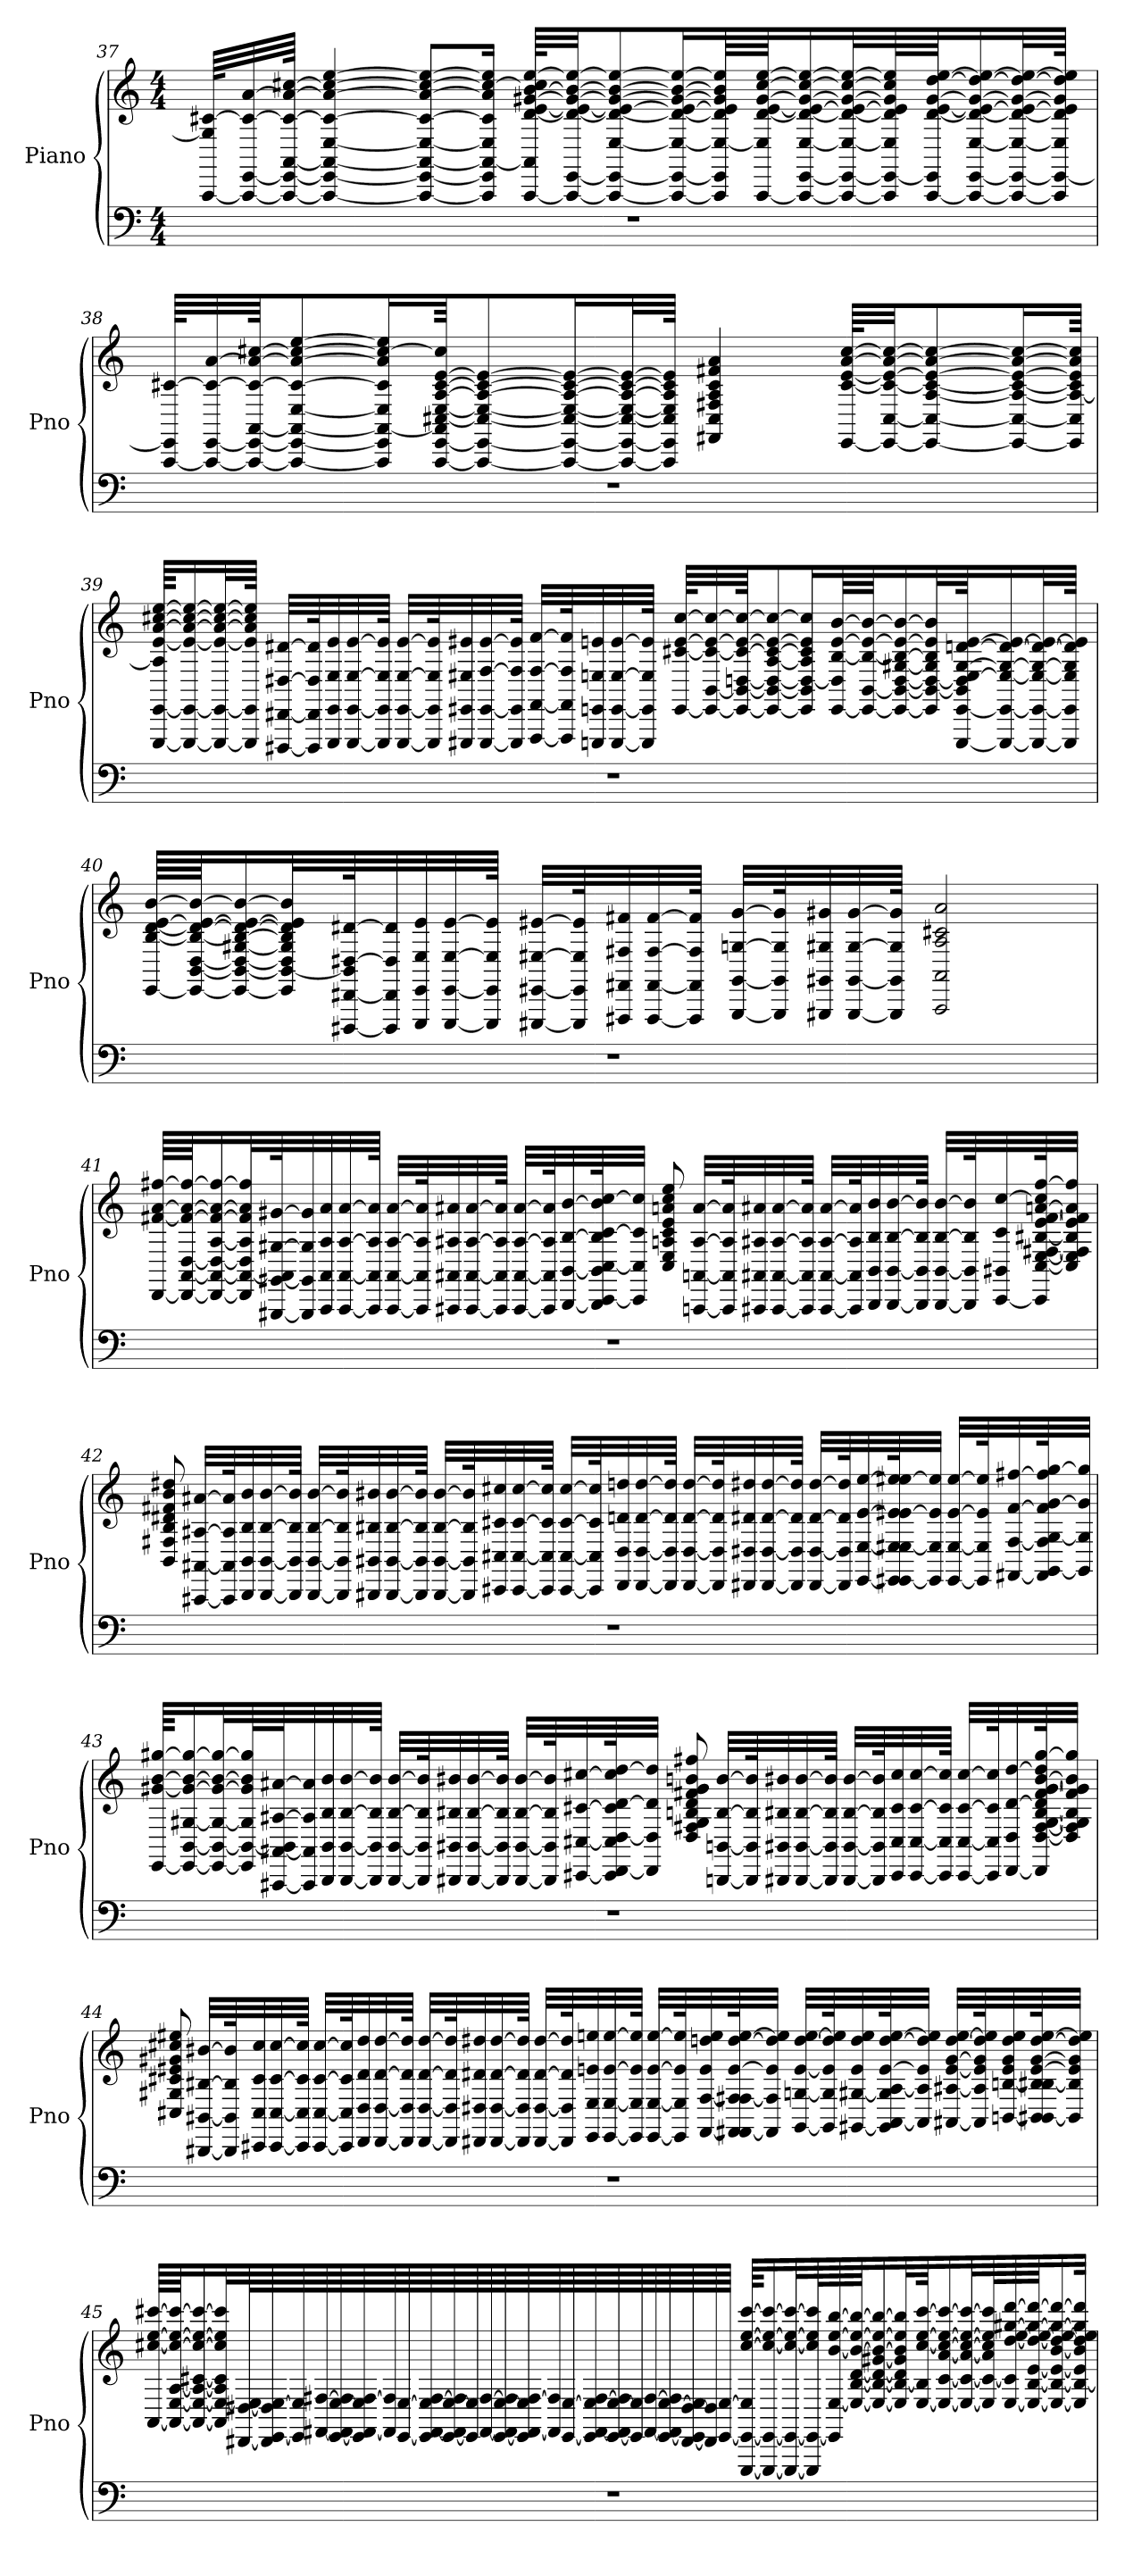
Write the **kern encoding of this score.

**kern	**kern
*part1	*part1
*staff2	*staff1
*I"Piano	*
*I'Pno	*
!!LO:PB:g=z
*clefF4	*clefG2
*k[]	*k[]
*C:	*C:
*M4/4	*M4/4
=37	=37
1r	[64AAA/ 64G#/] [64c#X/KLLL
.	32AAA/_ [32EE/ 32c#/_ [32a/
.	64AAA/_ 64EE/_ [64AA/ 64c#/_ 64a/_ [64cc#X/JJJk
.	4AAA/_ 4EE/_ 4AA/_ [4E/ 4c#/_ 4a/_ 4cc#/_ [4ee/
.	8AAA/_ 8EE/_ 8AA/_ 8E/_ 8c#/_ 8a/_ 8cc#/_ 8ee/_L
.	16AAA/] 16EE/] 16AA/_ 16E/] 16c#/] 16a/] 16cc#/_ 16ee/]Jk
.	[64AAA/ 64AA/] [64d/ [64e/ [64g#X/ [64b/ 64cc#/] [64ee/KLLL
.	32AAA/_ [32EE/ 32d/_ 32e/_ 32g#/_ 32b/_ 32ee/_JJ
.	8AAA/_ 8EE/_ [8E/ 8d/_ 8e/_ 8g#/_ 8b/_ 8ee/_
.	16AAA/_ 16EE/_ 16E/_ 16d/_ 16e/_ 16g#/_ 16b/_ 16ee/_L
.	64AAA/] 64EE/] 64E/_ 64d/] 64e/] 64g#/] 64b/] 64ee/]LL
.	[64AAA/ 64E/] [64d/ [64e/ [64g#/ [64cc#/ [64ee/JJ
.	16AAA/_ [16EE/ [16E/ 16d/_ 16e/_ 16g#/_ 16cc#/_ 16ee/_
.	32AAA/_ 32EE/_ 32E/_ 32d/_ 32e/_ 32g#/_ 32cc#/_ 32ee/_L
.	64AAA/] 64EE/_ 64E/] 64d/] 64e/] 64g#/] 64cc#/] 64ee/]L
.	[64AAA/ 64EE/] [64d/ [64e/ [64g#/ [64dd/ [64ee/JJ
.	16AAA/_ [16EE/ [16E/ 16d/_ 16e/_ 16g#/_ 16dd/_ 16ee/_
.	32AAA/_ 32EE/_ 32E/_ 32d/_ 32e/_ 32g#/_ 32dd/_ 32ee/_L
.	64AAA/] 64EE/_ 64E/] 64d/] 64e/] 64g#/] 64dd/] 64ee/]JJJk
=38	=38
1r	[64AAA/ 64EE/] [64c#X/KLLL
.	32AAA/_ [32EE/ 32c#/_ [32a/
.	64AAA/_ 64EE/_ [64AA/ 64c#/_ 64a/_ [64cc#X/JJK
.	8AAA/_ 8EE/_ 8AA/_ [8E/ 8c#/_ 8a/_ 8cc#/_ [8ee/
.	16AAA/] 16EE/] 16AA/_ 16E/] 16c#/] 16a/] 16cc#/_ 16ee/]L
.	[64AAA/ [64EE/ 64AA/] [64C#X/ [64E/ [64A/ [64c#/ [64e/ 64cc#/]JKK
.	8AAA/_ 8EE/_ 8C#/_ 8E/_ 8A/_ 8c#/_ 8e/_
.	16AAA/_ 16EE/_ 16C#/_ 16E/_ 16A/_ 16c#/_ 16e/_L
.	32AAA/_ 32EE/_ 32C#/_ 32E/_ 32A/_ 32c#/_ 32e/_L
.	64AAA/] 64EE/] 64C#/] 64E/] 64A/] 64c#/] 64e/]JJJk
.	4FF#X/ 4C#/ 4F#X/ 4A/ 4c#/ 4f#X/ 4a/
.	[64EE/ [64c#/ [64e/ [64a/ [64cc#/KLLL
.	32EE/_ [32C#/ 32c#/_ 32e/_ 32a/_ 32cc#/_JJ
.	8EE/_ 8C#/_ [8A/ 8c#/_ 8e/_ 8a/_ 8cc#/_
.	16EE/_ 16C#/_ 16A/_ 16c#/_ 16e/_ 16a/_ 16cc#/_L
.	64EE/] 64C#/] 64A/_ 64c#/] 64e/] 64a/] 64cc#/]JJkk
!!LO:LB:g=z
=39	=39
1r	[64EEE/ [64EE/ 64A/] [64e/ [64a/ [64cc#X/ [64ee/KKLL
.	16EEE/_ 16EE/_ 16e/_ 16a/_ 16cc#/_ 16ee/_
.	32EEE/_ 32EE/_ 32e/_ 32a/_ 32cc#/_ 32ee/_L
.	64EEE/] 64EE/] 64e/] 64a/] 64cc#/] 64ee/]JJJk
.	[32DDD#X/ [32DD#X/ [32D#X/ [32d#X/LLL
.	64DDD#/] 64DD#/] 64D#/] 64d#/]K
.	32EEE/ 32EE/ 32E/ 32e/
.	[32EEE/ [32EE/ [32E/ [32e/
.	64EEE/] 64EE/] 64E/] 64e/]JJJk
.	[32EEE/ [32EE/ [32E/ [32e/LLL
.	64EEE/] 64EE/] 64E/] 64e/]K
.	32EEE#X/ 32EE#X/ 32E#X/ 32e#X/
.	[32EEE#/ [32EE#/ [32F/ [32e#/
.	64EEE#/] 64EE#/] 64F/] 64e#/]JJJk
.	[32FFF/ [32FF/ [32F/ [32f/LLL
.	64FFF/] 64FF/] 64F/] 64f/]K
.	32EEEn/ 32EEn/ 32En/ 32en/
.	[32EEE/ [32EE/ [32E/ [32e/
.	64EEE/] 64EE/] 64E/] 64e/]JJJk
.	[64EE/ [64c#X/ [64e/ [64cc#/KLLL
.	32EE/_ [32BB/ 32c#/_ 32e/_ 32cc#/_
.	64EE/_ 64BB/_ [64Dn/ 64c#/_ 64e/_ 64cc#/_JJK
.	8EE/_ 8BB/_ 8D/_ [8A/ 8c#/_ 8e/_ 8cc#/_
.	16EE/] 16BB/] 16D/_ 16A/] 16c#/] 16e/] 16cc#/]L
.	[64EE/ 64D/] [64B/ [64e/ [64b/LL
.	64EE/_ [64BB/ 64B/_ 64e/_ 64b/_JJ
.	16EE/_ 16BB/_ [16D/ [16G#X/ 16B/_ 16e/_ 16b/_
.	32EE/] 32BB/_ 32D/_ 32G#/] 32B/] 32e/] 32b/]L
.	[64EEE/ [64EE/ 64BB/] 64D/] [64E/ [64G#/ [64dn/ [64e/JK
.	16EEE/_ 16EE/_ 16E/_ 16G#/_ 16d/_ 16e/_
.	32EEE/_ 32EE/_ 32E/_ 32G#/_ 32d/_ 32e/_L
.	64EEE/] 64EE/] 64E/] 64G#/] 64d/] 64e/]JJJk
!!LO:LB:g=z
=40	=40
1r	[64EE/ [64B/ [64d/ [64e/ [64b/LLLL
.	64EE/_ [64BB/ [64D/ 64B/_ 64d/_ 64e/_ 64b/_JJ
.	16EE/_ 16BB/_ 16D/_ [16G#X/ 16B/_ 16d/_ 16e/_ 16b/_
.	32EE/] 32BB/_ 32D/] 32G#/] 32B/] 32d/] 32e/] 32b/]L
.	[64DDD#X/ [64DD#X/ 64BB/] [64D#X/ [64d#X/K
.	32DDD#/] 32DD#/] 32D#/] 32d#/]
.	32EEE/ 32EE/ 32E/ 32e/
.	[32EEE/ [32EE/ [32E/ [32e/
.	64EEE/] 64EE/] 64E/] 64e/]JJJk
.	[32EEE#X/ [32EE#X/ [32E#X/ [32e#X/LLL
.	64EEE#/] 64EE#/] 64E#/] 64e#/]K
.	32FFF#X/ 32FF#X/ 32F#X/ 32f#X/
.	[32FFF#/ [32FF#/ [32F#/ [32f#/
.	64FFF#/] 64FF#/] 64F#/] 64f#/]JJJk
.	[32GGG/ [32GG/ [32Gn/ [32g/LLL
.	64GGG/] 64GG/] 64G/] 64g/]K
.	32GGG#X/ 32GG#X/ 32G#X/ 32g#X/
.	[32GGG#/ [32GG#/ [32G#/ [32g#/
.	64GGG#/] 64GG#/] 64G#/] 64g#/]JJJk
.	2AAA/ 2AA/ 2A/ 2c#X/ 2a/
!!LO:LB:g=z
=41	=41
1r	[64DD/ [64f#X/ [64a/ [64ff#X/LLLL
.	64DD/_ [64AA/ [64D/ 64f#/_ 64a/_ 64ff#/_JJ
.	16DD/_ 16AA/_ 16D/_ [16A/ 16f#/_ 16a/_ 16ff#/_
.	32DD/] 32AA/_ 32D/] 32A/] 32f#/] 32a/] 32ff#/]L
.	[64GGG#X/ [64GG#X/ 64AA/] [64G#X/ [64g#X/K
.	32GGG#/] 32GG#/] 32G#/] 32g#/]
.	32AAA/ 32AA/ 32A/ 32a/
.	[32AAA/ [32AA/ [32A/ [32a/
.	64AAA/] 64AA/] 64A/] 64a/]JJJk
.	[32AAA/ [32AA/ [32A/ [32a/LLL
.	64AAA/] 64AA/] 64A/] 64a/]K
.	32AAA#X/ 32AA#X/ 32A#X/ 32a#X/
.	[32AAA#/ [32AA#/ [32A#/ [32a#/
.	64AAA#/] 64AA#/] 64A#/] 64a#/]JJJk
.	[32AAA#/ [32AA#/ [32A#/ [32a#/LLL
.	64AAA#/] 64AA#/] 64A#/] 64a#/]K
.	[32BBB/ [32BB/ [32B/ [32b/
.	64BBB/] [64CC/ 64BB/] [64C/ 64B/] [64c/ 64b/] [64cc/K
.	32CC/] 32C/] 32c/] 32cc/]JJJ
.	8C/ 8E/ 8An/ 8c/ 8e/ 8an/ 8cc/ 8ee/
.	[32AAAn/ [32AAn/ [32A/ [32a/LLL
.	64AAA/] 64AA/] 64A/] 64a/]K
.	32AAA#X/ 32AA#X/ 32A#X/ 32a#X/
.	[32AAA#/ [32AA#/ [32A#/ [32a#/
.	64AAA#/] 64AA#/] 64A#/] 64a#/]JJJk
.	[32AAA#/ [32AA#/ [32A#/ [32a#/LLL
.	64AAA#/] 64AA#/] 64A#/] 64a#/]K
.	32BBB/ 32BB/ 32B/ 32b/
.	[32BBB/ [32BB/ [32B/ [32b/
.	64BBB/] 64BB/] 64B/] 64b/]JJJk
.	[32BBB/ [32BB/ [32B/ [32b/LLL
.	64BBB/] 64BB/] 64B/] 64b/]K
.	[32CC/ 32BB#X/ 32c/ [32cc/
.	64CC/] [64C/ [64E/ [64F#X/ [64B#X/ [64e/ [64f#/ [64an/ 64cc/] [64ff#/K
.	32C/] 32E/] 32F#/] 32B#/] 32e/] 32f#/] 32a/] 32ff#/]JJJ
!!LO:LB:g=z
=42	=42
1r	8BB/ 8F#X/ 8B/ 8d#X/ 8f#X/ 8b/ 8dd#X/
.	[32AAA#X/ [32AA#X/ [32A#X/ [32a#X/LLL
.	64AAA#/] 64AA#/] 64A#/] 64a#/]K
.	32BBB/ 32BB/ 32B/ 32b/
.	[32BBB/ [32BB/ [32B/ [32b/
.	64BBB/] 64BB/] 64B/] 64b/]JJJk
.	[32BBB/ [32BB/ [32B/ [32b/LLL
.	64BBB/] 64BB/] 64B/] 64b/]K
.	32BBB#X/ 32BB#X/ 32B#X/ 32b#X/
.	[32BBB#/ [32BB#/ [32B#/ [32b#/
.	64BBB#/] 64BB#/] 64B#/] 64b#/]JJJk
.	[32BBB#/ [32BB#/ [32B#/ [32b#/LLL
.	64BBB#/] 64BB#/] 64B#/] 64b#/]K
.	32CC#X/ 32C#X/ 32c#X/ 32cc#X/
.	[32CC#/ [32C#/ [32c#/ [32cc#/
.	64CC#/] 64C#/] 64c#/] 64cc#/]JJJk
.	[32CC#/ [32C#/ [32c#/ [32cc#/LLL
.	64CC#/] 64C#/] 64c#/] 64cc#/]K
.	32DD/ 32D/ 32dn/ 32ddn/
.	[32DD/ [32D/ [32d/ [32dd/
.	64DD/] 64D/] 64d/] 64dd/]JJJk
.	[32DD/ [32D/ [32d/ [32dd/LLL
.	64DD/] 64D/] 64d/] 64dd/]K
.	32DD#X/ 32D#X/ 32d#X/ 32dd#X/
.	[32DD#/ [32D#/ [32d#/ [32dd#/
.	64DD#/] 64D#/] 64d#/] 64dd#/]JJJk
.	[32DD#/ [32D#/ [32d#/ [32dd#/LLL
.	64DD#/] 64D#/] 64d#/] 64dd#/]K
.	[32EE/ [32E/ [32e/ [32ee/
.	64EE/] [64EE#/ 64E/] [64E#/ 64e/] [64e#/ 64ee/] [64ee#/K
.	32EE#/] 32E#/] 32e#/] 32ee#/]JJJ
.	[32EE#/ [32E#/ [32e#/ [32ee#/LLL
.	64EE#/] 64E#/] 64e#/] 64ee#/]K
.	[32FF#X/ [32F#/ [32f#/ [32ff#X/
.	64FF#/] [64GG/ 64F#/] [64G/ 64f#/] [64g/ 64ff#/] [64gg/K
.	32GG/] 32G/] 32g/] 32gg/]JJJ
!!LO:LB:g=z
=43	=43
1r	[64EE/ [64g#X/ [64b/ [64gg#X/KKLL
.	16EE/_ [16BB/ [16G#X/ 16g#/_ 16b/_ 16gg#/_
.	32EE/_ 32BB/_ 32G#/_ 32g#/_ 32b/_ 32gg#/_L
.	64EE/] 64BB/_ 64G#/] 64g#/] 64b/] 64gg#/]L
.	[64AAA#X/ [64AA#X/ 64BB/] [64A#X/ [64a#X/J
.	32AAA#/] 32AA#/] 32A#/] 32a#/]
.	32BBB/ 32BB/ 32B/ 32b/
.	[32BBB/ [32BB/ [32B/ [32b/
.	64BBB/] 64BB/] 64B/] 64b/]JJJk
.	[32BBB/ [32BB/ [32B/ [32b/LLL
.	64BBB/] 64BB/] 64B/] 64b/]K
.	32BBB#X/ 32BB#X/ 32B#X/ 32b#X/
.	[32BBB#/ [32BB#/ [32B#/ [32b#/
.	64BBB#/] 64BB#/] 64B#/] 64b#/]JJJk
.	[32BBB#/ [32BB#/ [32B#/ [32b#/LLL
.	64BBB#/] 64BB#/] 64B#/] 64b#/]K
.	[32CC#X/ [32C#X/ [32c#X/ [32cc#X/
.	64CC#/] [64DD/ 64C#/] [64D/ 64c#/] [64d/ 64cc#/] [64dd/K
.	32DD/] 32D/] 32d/] 32dd/]JJJ
.	8D/ 8F#X/ 8G#/ 8Bn/ 8d/ 8f#X/ 8g#/ 8bn/ 8ff#X/
.	[32BBBn/ [32BBn/ [32B/ [32b/LLL
.	64BBB/] 64BB/] 64B/] 64b/]K
.	32BBB#X/ 32BB#X/ 32B#X/ 32b#X/
.	[32BBB#/ [32BB#/ [32B#/ [32b#/
.	64BBB#/] 64BB#/] 64B#/] 64b#/]JJJk
.	[32BBB#/ [32BB#/ [32B#/ [32b#/LLL
.	64BBB#/] 64BB#/] 64B#/] 64b#/]K
.	32CC#/ 32C#/ 32c#/ 32cc#/
.	[32CC#/ [32C#/ [32c#/ [32cc#/
.	64CC#/] 64C#/] 64c#/] 64cc#/]JJJk
.	[32CC#/ [32C#/ [32c#/ [32cc#/LLL
.	64CC#/] 64C#/] 64c#/] 64cc#/]K
.	[32DD/ 32D/ [32d/ [32dd/
.	64DD/] [64D/ [64F#/ [64G#/ [64B#/ 64d/] [64f#/ [64g#/ [64b#/ 64dd/] [64gg#/K
.	32D/] 32F#/] 32G#/] 32B#/] 32f#/] 32g#/] 32b#/] 32gg#/]JJJ
!!LO:LB:g=z
=44	=44
1r	8C#X/ 8G#X/ 8c#X/ 8e#X/ 8g#X/ 8cc#X/ 8ee#X/
.	[32BBB#X/ [32BB#X/ [32B#X/ [32b#X/LLL
.	64BBB#/] 64BB#/] 64B#/] 64b#/]K
.	32CC#X/ 32C#/ 32c#/ 32cc#/
.	[32CC#/ [32C#/ [32c#/ [32cc#/
.	64CC#/] 64C#/] 64c#/] 64cc#/]JJJk
.	[32CC#/ [32C#/ [32c#/ [32cc#/LLL
.	64CC#/] 64C#/] 64c#/] 64cc#/]K
.	32DD/ 32D/ 32d/ 32dd/
.	[32DD/ [32D/ [32d/ [32dd/
.	64DD/] 64D/] 64d/] 64dd/]JJJk
.	[32DD/ [32D/ [32d/ [32dd/LLL
.	64DD/] 64D/] 64d/] 64dd/]K
.	32DD#X/ 32D#X/ 32d#X/ 32dd#X/
.	[32DD#/ [32D#/ [32d#/ [32dd#/
.	64DD#/] 64D#/] 64d#/] 64dd#/]JJJk
.	[32DD#/ [32D#/ [32d#/ [32dd#/LLL
.	64DD#/] 64D#/] 64d#/] 64dd#/]K
.	32EE/ 32E/ 32en/ 32een/
.	[32EE/ [32E/ [32e/ [32ee/
.	64EE/] 64E/] 64e/] 64ee/]JJJk
.	[32EE/ [32E/ [32e/ [32ee/LLL
.	64EE/] 64E/] 64e/] 64ee/]K
.	[32FF/ [32F/ 32e/ 32ddn/ 32ee/
.	64FF/] [64FF#/ 64F/] [64F#/ [64e/ [64dd/ [64ee/K
.	32FF#/] 32F#/] 32e/] 32dd/] 32ee/]JJJ
.	[32GG/ [32Gn/ [32e/ [32dd/ [32ee/LLL
.	64GG/] 64G/] 64e/] 64dd/] 64ee/]K
.	[32GG#X/ [32G#X/ 32e/ 32dd/ 32ee/
.	64GG#/] [64AA/ 64G#/] [64A/ [64e/ [64dd/ [64ee/K
.	32AA/] 32A/] 32e/] 32dd/] 32ee/]JJJ
.	[32AA#X/ [32A#X/ [32e/ [32g#/ [32dd/ [32ee/LLL
.	64AA#/] 64A#/] 64e/] 64g#/] 64dd/] 64ee/]K
.	[32BBn/ [32Bn/ 32e/ 32g#/ 32dd/ 32ee/
.	64BB/] [64BB#/ 64B/] [64B#/ [64e/ [64g#/ [64dd/ [64ee/K
.	32BB#/] 32B#/] 32e/] 32g#/] 32dd/] 32ee/]JJJ
!!LO:PB:g=z
=45	=45
1r	[64AA/ [64cc#X/ [64ee/ [64ccc#X/LLLL
.	64AA/_ [64E/ [64A/ 64cc#/_ 64ee/_ 64ccc#/_JJ
.	16AA/_ 16E/_ 16A/_ [16c#X/ 16cc#/_ 16ee/_ 16ccc#/_
.	32AA/] 32E/_ 32A/] 32c#/] 32cc#/] 32ee/] 32ccc#/]L
.	[64DD#X/ [64D#X/ 64E/]L
.	64DD#/] [64EE/ 64D#/] [64E/
.	64EE/] 64E/]
.	[64FF#X/ [64F#X/
.	[64EE/ 64FF#/] [64E/ 64F#/]
.	64EE/] [64FF#/ 64E/] [64F#/
.	64FF#/] 64F#/]
.	[64EE/ [64E/
.	64EE/] [64FF#/ 64E/] [64F#/
.	[64EE/ 64FF#/] [64E/ 64F#/]
.	64EE/] 64E/]
.	[64FF#/ [64F#/
.	[64EE/ 64FF#/] [64E/ 64F#/]
.	64EE/] [64FF#/ 64E/] [64F#/
.	64FF#/] 64F#/]
.	[64EE/ [64E/
.	64EE/] [64FF#/ 64E/] [64F#/
.	[64EE/ 64FF#/] [64E/ 64F#/]
.	64EE/] 64E/]
.	[64FF#/ [64F#/
.	[64EE/ 64FF#/] [64E/ 64F#/]
.	[64DD#/ 64EE/] [64D#/ 64E/]
.	64DD#/] 64D#/]
.	[64EE/ [64E/JJJJ
.	[64EEE/ 64EE/_ 64E/] [64cc#/ [64ee/ [64ccc#/KKLL
.	16EEE/_ 16EE/_ 16cc#/_ 16ee/_ 16ccc#/_
.	32EEE/_ 32EE/_ 32cc#/_ 32ee/_ 32ccc#/_L
.	64EEE/] 64EE/_ 64cc#/] 64ee/] 64ccc#/]L
.	64EE/] [64E/ [64b/ [64ee/ [64bb/
.	64E/_ [64B/ [64d/ 64b/_ 64ee/_ 64bb/_JJ
.	16E/_ 16B/_ 16d/_ [16g#X/ 16b/_ 16ee/_ 16bb/_
.	32E/] 32B/_ 32d/] 32g#/] 32b/] 32ee/] 32bb/]L
.	[64E/ 64B/] [64cc#/ [64ee/ [64ccc#/JK
.	16E/_ [16c#/ [16a/ 16cc#/_ 16ee/_ 16ccc#/_
.	32E/_ 32c#/_ 32a/_ 32cc#/_ 32ee/_ 32ccc#/_L
.	64E/] 64c#/_ 64a/] 64cc#/] 64ee/] 64ccc#/]L
.	[64E/ 64c#/] [64dd/ [64ee/ [64gg#X/ [64ddd/
.	64E/_ [64B/ [64e/ 64dd/_ 64ee/_ 64gg#/_ 64ddd/_JJ
.	16E/_ 16B/_ 16e/_ [16b/ 16dd/_ 16ee/_ 16gg#/_ 16ddd/_
.	32E/] 32B/_ 32e/] 32b/] 32dd/] 32ee/] 32gg#/] 32ddd/]JJk
=	=
*-	*-
